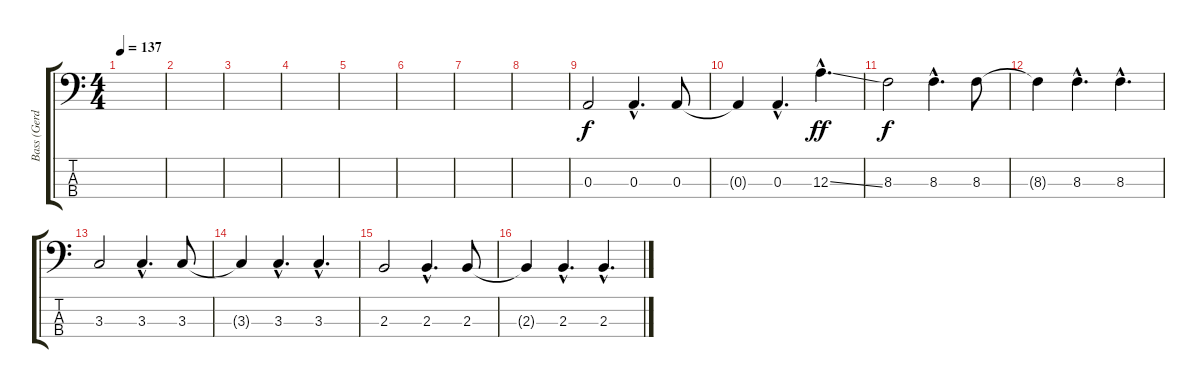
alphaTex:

\track ("Bass (Gerd)" "Bass (Gerd") {instrument electricbassfinger}
\staff {score tabs}
\tuning (G2 D2 A1 E1) {hide}
\ts (4 4)
\tempo 137
\clef f4
\ks c
|
|
|
|
|
|
|
|
0.3.2 0.3{hac}.4{d} 0.3.8 |
0.3{t}.4 0.3{hac}.4{d} 12.3{ss hac}.4{d dy ff} |
8.3.2{dy f} 8.3{hac}.4{d} 8.3.8 |
8.3{t}.4 8.3{hac}.4{d} 8.3{hac}.4{d} |
3.3.2 3.3{hac}.4{d} 3.3.8 |
3.3{t}.4 3.3{hac}.4{d} 3.3{hac}.4{d} |
2.3.2 2.3{hac}.4{d} 2.3.8 |
2.3{t}.4 2.3{hac}.4{d} 2.3{hac}.4{d}
